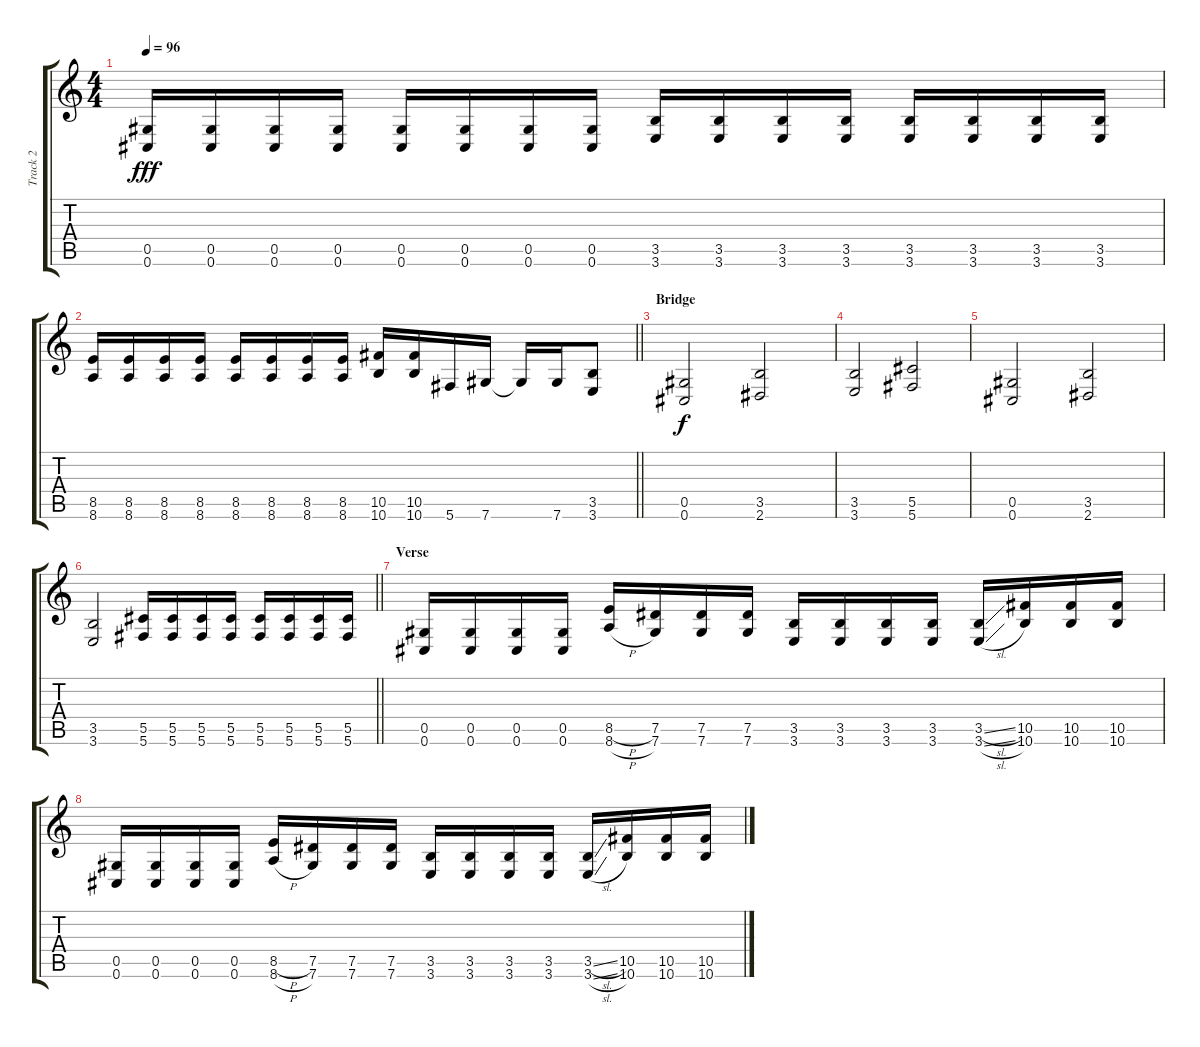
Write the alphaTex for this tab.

\track ("Track 2" "Track 2") {instrument distortionguitar}
\staff {score tabs}
\tuning (Eb4 Bb3 Gb3 Db3 Ab2 Db2) {hide}
\ts (4 4)
\tempo 96
\clef g2
\ks c
(0.5 0.6).16{dy fff} (0.5 0.6).16 (0.5 0.6).16 (0.5 0.6).16 (0.5 0.6).16 (0.5 0.6).16 (0.5 0.6).16 (0.5 0.6).16 (3.5 3.6).16 (3.5 3.6).16 (3.5 3.6).16 (3.5 3.6).16 (3.5 3.6).16 (3.5 3.6).16 (3.5 3.6).16 (3.5 3.6).16 |
\barLineRight lightlight
(8.5 8.6).16 (8.5 8.6).16 (8.5 8.6).16 (8.5 8.6).16 (8.5 8.6).16 (8.5 8.6).16 (8.5 8.6).16 (8.5 8.6).16 (10.5 10.6).16 (10.5 10.6).16 5.6.16 7.6.16 7.6{t}.16 7.6.16 (3.5 3.6).8 |
\section ("" "Bridge")
(0.5 0.6).2{dy f} (3.5 2.6).2 |
(3.5 3.6).2 (5.5 5.6).2 |
(0.5 0.6).2 (3.5 2.6).2 |
\barLineRight lightlight
(3.5 3.6).2 (5.5 5.6).16 (5.5 5.6).16 (5.5 5.6).16 (5.5 5.6).16 (5.5 5.6).16 (5.5 5.6).16 (5.5 5.6).16 (5.5 5.6).16 |
\section ("" "Verse")
(0.5 0.6).16 (0.5 0.6).16 (0.5 0.6).16 (0.5 0.6).16 (8.5{h} 8.6{h}).16 (7.5 7.6).16 (7.5 7.6).16 (7.5 7.6).16 (3.5 3.6).16 (3.5 3.6).16 (3.5 3.6).16 (3.5 3.6).16 (3.5{sl} 3.6{sl}).16 (10.5 10.6).16 (10.5 10.6).16 (10.5 10.6).16 |
(0.5 0.6).16 (0.5 0.6).16 (0.5 0.6).16 (0.5 0.6).16 (8.5{h} 8.6{h}).16 (7.5 7.6).16 (7.5 7.6).16 (7.5 7.6).16 (3.5 3.6).16 (3.5 3.6).16 (3.5 3.6).16 (3.5 3.6).16 (3.5{sl} 3.6{sl}).16 (10.5 10.6).16 (10.5 10.6).16 (10.5 10.6).16
